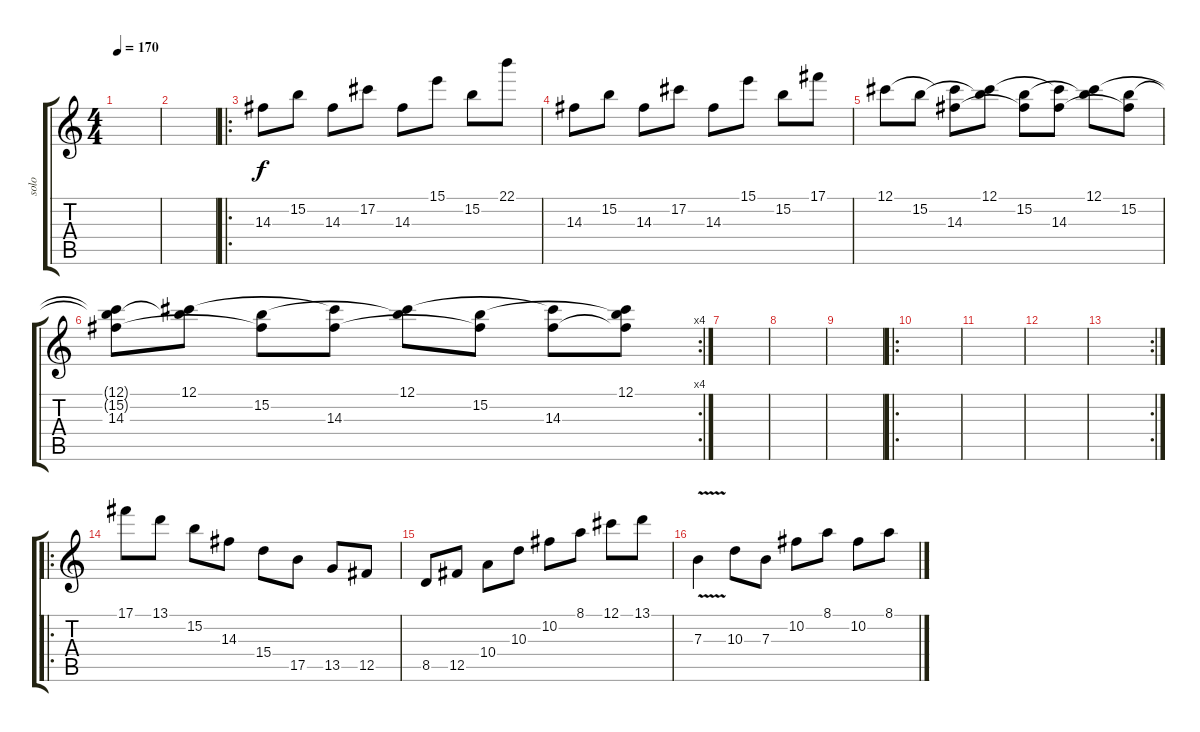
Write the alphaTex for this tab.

\track ("solo" "solo") {instrument distortionguitar}
\staff {score tabs}
\tuning (Db4 Ab3 E3 B2 Gb2 B1) {hide}
\ts (4 4)
\tempo 170
\clef g2
\ks c
|
|
\ro
14.3.8 15.2.8 14.3.8 17.2.8 14.3.8 15.1.8 15.2.8 22.1.8 |
14.3.8 15.2.8 14.3.8 17.2.8 14.3.8 15.1.8 15.2.8 17.1.8 |
12.1.8 15.2.8 (12.1{t} 14.3).8 (12.1 15.2{t}).8 (15.2 14.3{t}).8 (12.1{t} 14.3).8 (12.1 15.2{t}).8 (15.2 14.3{t}).8 |
\rc 4
(12.1{t} 15.2{t} 14.3).8 (12.1 15.2{t}).8 (15.2 14.3{t}).8 (12.1{t} 14.3).8 (12.1 15.2{t}).8 (15.2 14.3{t}).8 (12.1{t} 14.3).8 (12.1 15.2{t} 14.3{t}).8 |
|
|
|
\ro
|
|
|
\rc 2
|
\ro
17.1.8 13.1.8 15.2.8 14.3.8 15.4.8 17.5.8 13.5.8 12.5.8 |
8.5.8 12.5.8 10.4.8 10.3.8 10.2.8 8.1.8 12.1.8 13.1.8 |
7.3{v}.4 10.3.8 7.3.8 10.2.8 8.1.8 10.2.8 8.1.8
